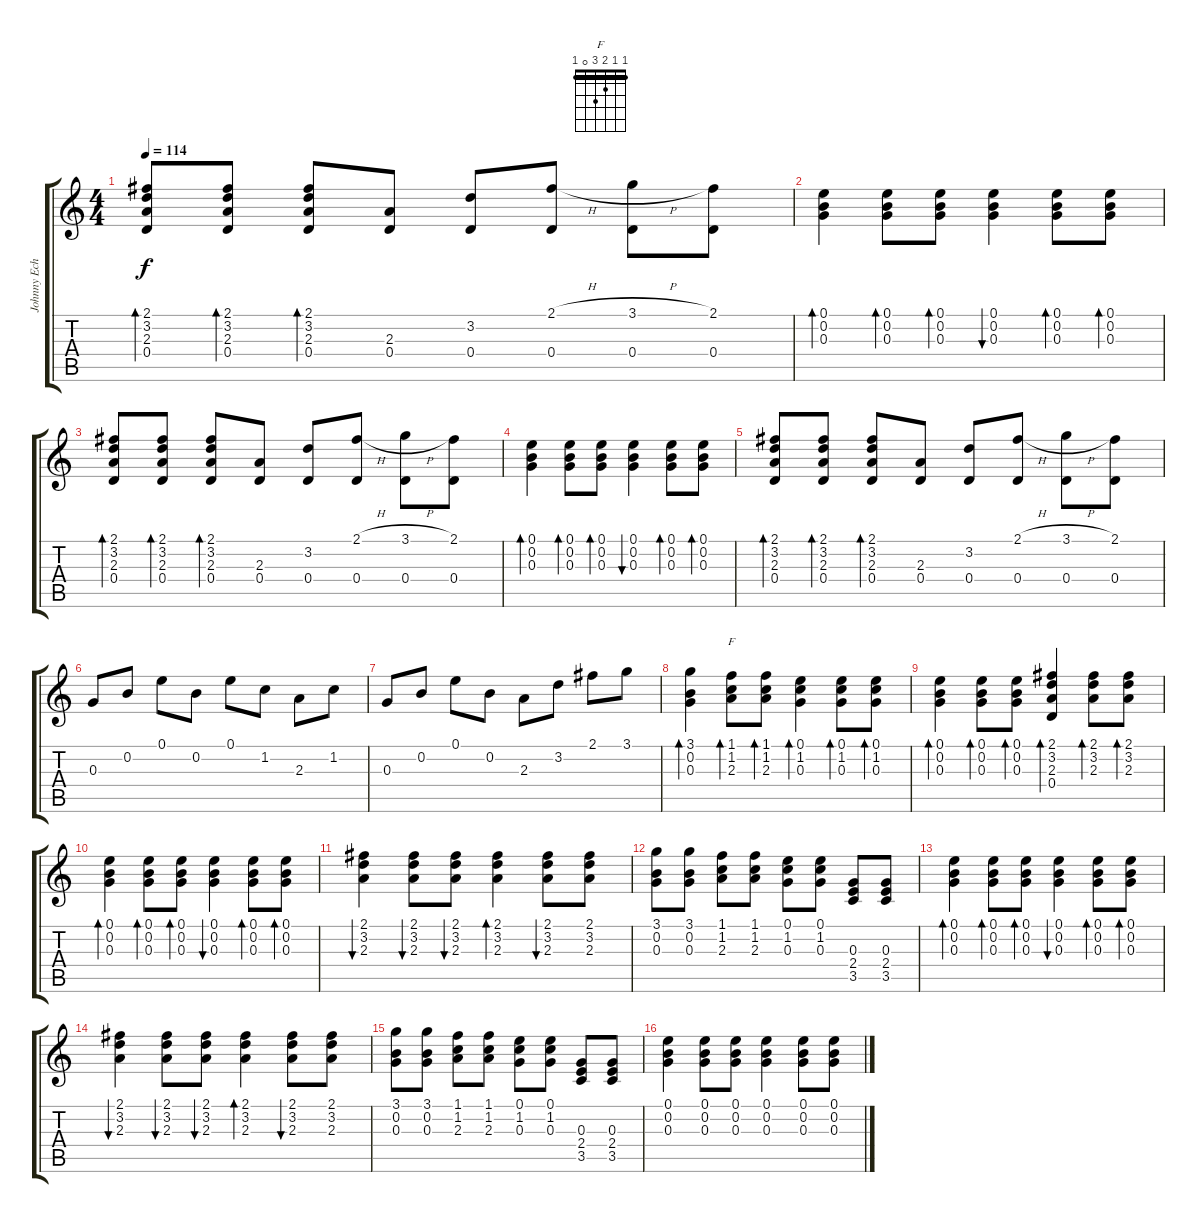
\track ("Johnny Echols" "Johnny Ech") {instrument acousticguitarnylon}
\staff {score tabs}
\tuning (E4 B3 G3 D3 A2 E2) {hide}
\chord ("F" 1 1 2 3 0 1) {barre 1}
\ts (4 4)
\tempo 114
\clef g2
\ks c
(2.1 3.2 2.3 0.4).8{bd 60 dy f} (2.1 3.2 2.3 0.4).8{bd 60} (2.1 3.2 2.3 0.4).8{bd 60} (2.3 0.4).8 (3.2 0.4).8 (2.1{h} 0.4).8 (3.1{h} 0.4).8 (2.1 0.4).8 |
(0.1 0.2 0.3).4{bd 60} (0.1 0.2 0.3).8{bd 60} (0.1 0.2 0.3).8{bd 60} (0.1 0.2 0.3).4{bu 60} (0.1 0.2 0.3).8{bd 60} (0.1 0.2 0.3).8{bd 60} |
(2.1 3.2 2.3 0.4).8{bd 60} (2.1 3.2 2.3 0.4).8{bd 60} (2.1 3.2 2.3 0.4).8{bd 60} (2.3 0.4).8 (3.2 0.4).8 (2.1{h} 0.4).8 (3.1{h} 0.4).8 (2.1 0.4).8 |
(0.1 0.2 0.3).4{bd 60} (0.1 0.2 0.3).8{bd 60} (0.1 0.2 0.3).8{bd 60} (0.1 0.2 0.3).4{bu 60} (0.1 0.2 0.3).8{bd 60} (0.1 0.2 0.3).8{bd 60} |
(2.1 3.2 2.3 0.4).8{bd 60} (2.1 3.2 2.3 0.4).8{bd 60} (2.1 3.2 2.3 0.4).8{bd 60} (2.3 0.4).8 (3.2 0.4).8 (2.1{h} 0.4).8 (3.1{h} 0.4).8 (2.1 0.4).8 |
0.3.8 0.2.8 0.1.8 0.2.8 0.1.8 1.2.8 2.3.8 1.2.8 |
0.3.8 0.2.8 0.1.8 0.2.8 2.3.8 3.2.8 2.1.8 3.1.8 |
(3.1 0.2 0.3).4{bd 60} (1.1 1.2 2.3).8{bd 60 ch "F"} (1.1 1.2 2.3).8{bd 60} (0.1 1.2 0.3).4{bd 60} (0.1 1.2 0.3).8{bd 60} (0.1 1.2 0.3).8{bd 60} |
(0.1 0.2 0.3).4{bd 60} (0.1 0.2 0.3).8{bd 60} (0.1 0.2 0.3).8{bd 60} (2.1 3.2 2.3 0.4).4{bd 60} (2.1 3.2 2.3).8{bd 60} (2.1 3.2 2.3).8{bd 60} |
(0.1 0.2 0.3).4{bd 60} (0.1 0.2 0.3).8{bd 60} (0.1 0.2 0.3).8{bd 60} (0.1 0.2 0.3).4{bu 60} (0.1 0.2 0.3).8{bd 60} (0.1 0.2 0.3).8{bd 60} |
(2.1 3.2 2.3).4{bu 60} (2.1 3.2 2.3).8{bu 60} (2.1 3.2 2.3).8{bu 60} (2.1 3.2 2.3).4{bd 60} (2.1 3.2 2.3).8{bu 60} (2.1 3.2 2.3).8 |
(3.1 0.2 0.3).8 (3.1 0.2 0.3).8 (1.1 1.2 2.3).8 (1.1 1.2 2.3).8 (0.1 1.2 0.3).8 (0.1 1.2 0.3).8 (0.3 2.4 3.5).8 (0.3 2.4 3.5).8 |
(0.1 0.2 0.3).4{bd 60} (0.1 0.2 0.3).8{bd 60} (0.1 0.2 0.3).8{bd 60} (0.1 0.2 0.3).4{bu 60} (0.1 0.2 0.3).8{bd 60} (0.1 0.2 0.3).8{bd 60} |
(2.1 3.2 2.3).4{bu 60} (2.1 3.2 2.3).8{bu 60} (2.1 3.2 2.3).8{bu 60} (2.1 3.2 2.3).4{bd 60} (2.1 3.2 2.3).8{bu 60} (2.1 3.2 2.3).8 |
(3.1 0.2 0.3).8 (3.1 0.2 0.3).8 (1.1 1.2 2.3).8 (1.1 1.2 2.3).8 (0.1 1.2 0.3).8 (0.1 1.2 0.3).8 (0.3 2.4 3.5).8 (0.3 2.4 3.5).8 |
(0.1 0.2 0.3).4 (0.1 0.2 0.3).8 (0.1 0.2 0.3).8 (0.1 0.2 0.3).4 (0.1 0.2 0.3).8 (0.1 0.2 0.3).8
